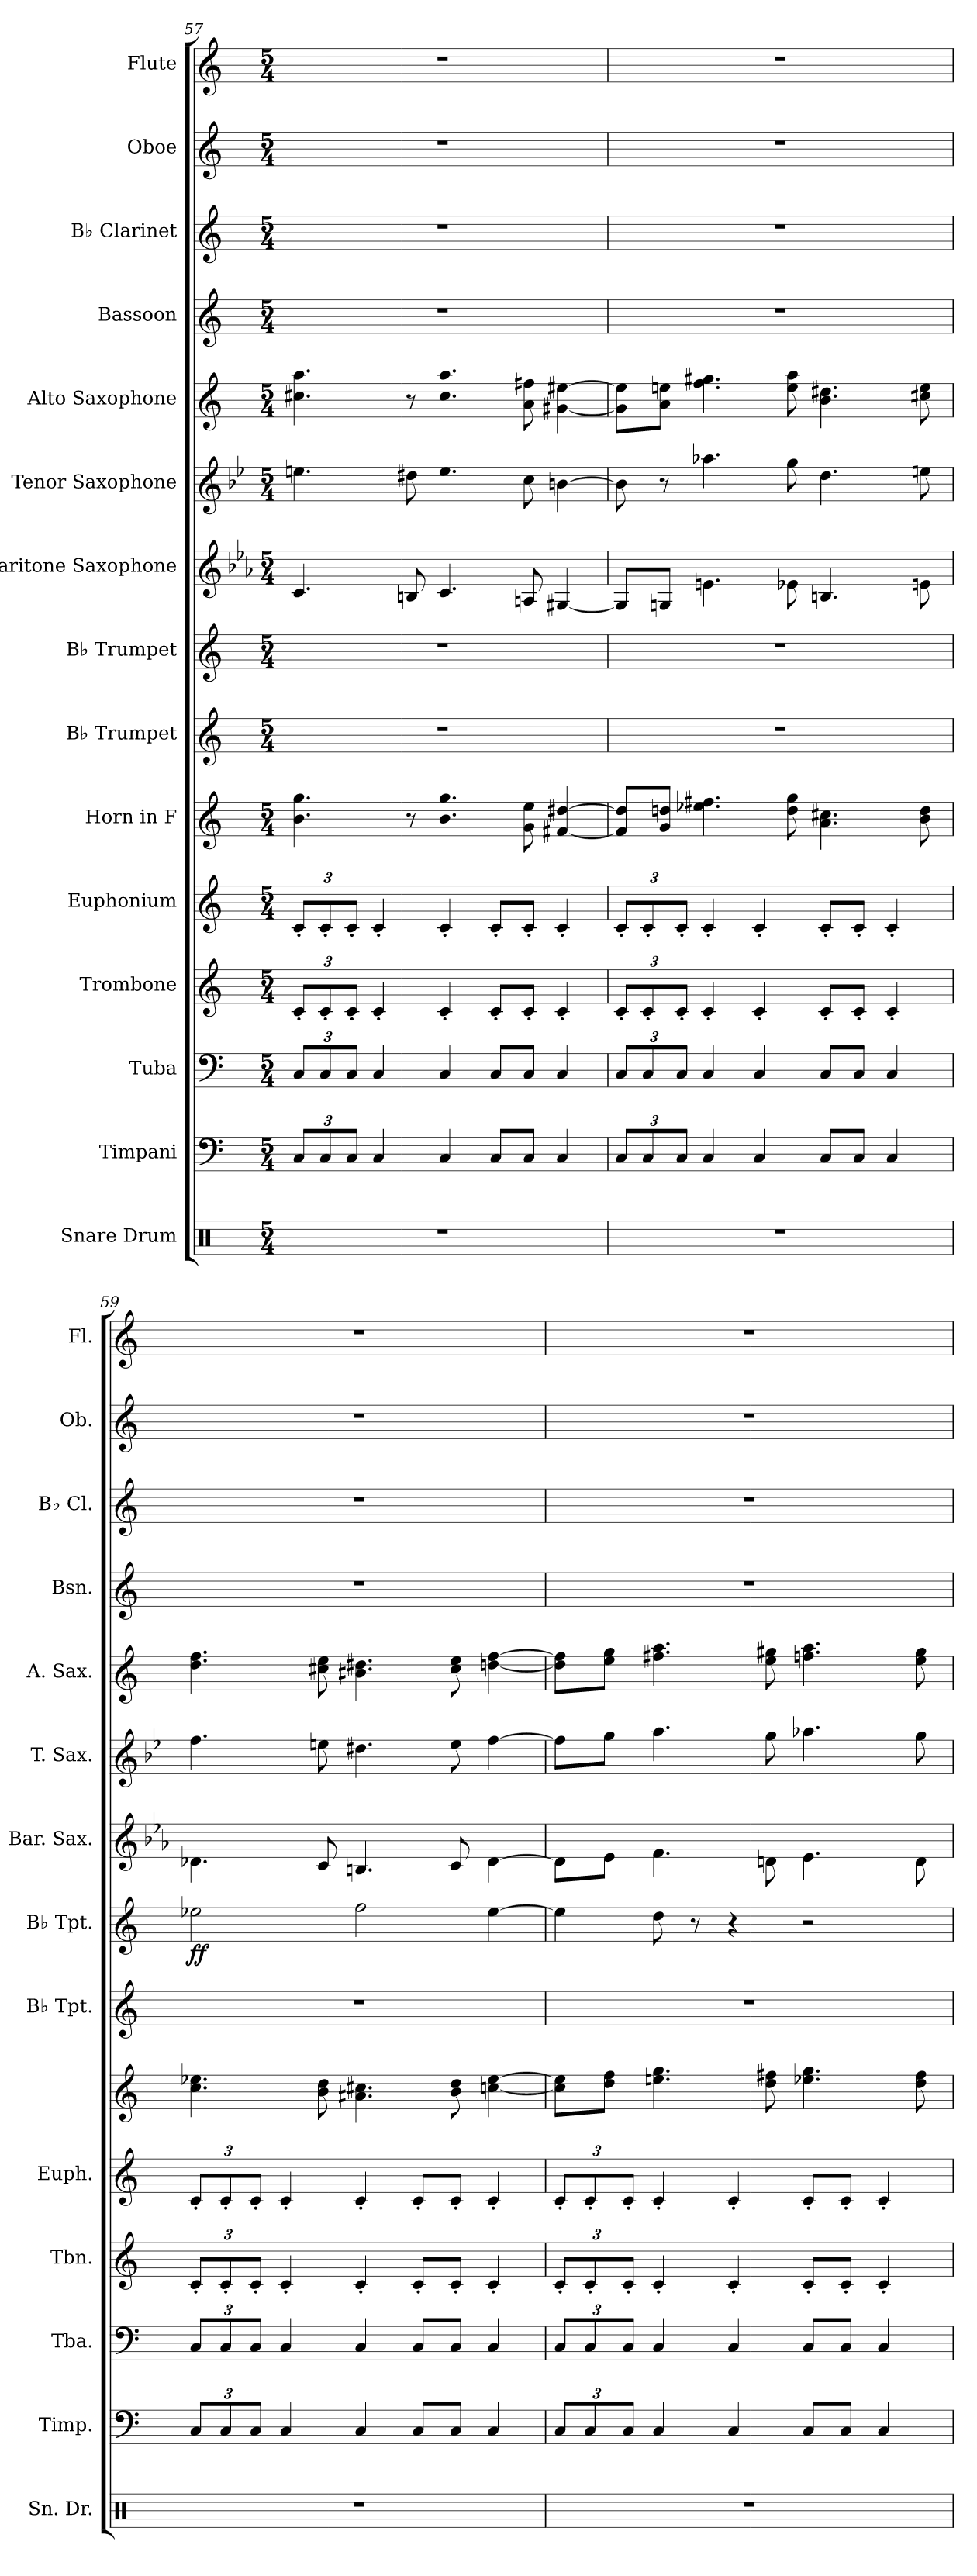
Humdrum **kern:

**kern	**kern	**kern	**kern	**kern	**kern	**kern	**kern	**dynam	**kern	**kern	**kern	**kern	**kern	**kern	**kern
*part15	*part14	*part13	*part12	*part11	*part10	*part9	*part8	*part8	*part7	*part6	*part5	*part4	*part3	*part2	*part1
*staff15	*staff14	*staff13	*staff12	*staff11	*staff10	*staff9	*staff8	*staff8	*staff7	*staff6	*staff5	*staff4	*staff3	*staff2	*staff1
*I"Snare Drum	*I"Timpani	*I"Tuba	*I"Trombone	*I"Euphonium	*I"Horn in F	*I"B♭ Trumpet	*I"B♭ Trumpet	*	*I"Baritone Saxophone	*I"Tenor Saxophone	*I"Alto Saxophone	*I"Bassoon	*I"B♭ Clarinet	*I"Oboe	*I"Flute
*I'Sn. Dr.	*I'Timp.	*I'Tba.	*I'Tbn.	*I'Euph.	*	*I'B♭ Tpt.	*I'B♭ Tpt.	*	*I'Bar. Sax.	*I'T. Sax.	*I'A. Sax.	*I'Bsn.	*I'B♭ Cl.	*I'Ob.	*I'Fl.
!!LO:PB:g=z
*clefX	*clefF4	*clefF4	*clefG2	*clefG2	*clefG2	*clefG2	*clefG2	*	*clefG2	*clefG2	*clefG2	*clefG2	*clefG2	*clefG2	*clefG2
*	*	*	*	*	*ITrd4c7	*ITrd1c2	*ITrd1c2	*	*ITrd12c21	*ITrd8c14	*ITrd5c9	*	*ITrd1c2	*	*
*k[]	*k[]	*k[]	*k[]	*k[]	*k[b-]	*k[b-e-]	*k[b-e-]	*	*k[b-e-a-]	*k[b-e-]	*k[b-e-a-]	*k[]	*k[b-e-]	*k[]	*k[]
*M5/4	*M5/4	*M5/4	*M5/4	*M5/4	*M5/4	*M5/4	*M5/4	*	*M5/4	*M5/4	*M5/4	*M5/4	*M5/4	*M5/4	*M5/4
*	*Xbrackettup	*Xbrackettup	*Xbrackettup	*Xbrackettup	*	*	*	*	*	*	*	*	*	*	*
=57	=57	=57	=57	=57	=57	=57	=57	=57	=57	=57	=57	=57	=57	=57	=57
4%5r	12C/L	12C/L	12c'/L	12c'/L	4.e\ 4.cc\	4%5r	4%5r	.	4.C/	4.en\	4.en\ 4.cc\	4%5r	4%5r	4%5r	4%5r
.	12C/	12C/	12c'/	12c'/	.	.	.	.	.	.	.	.	.	.	.
.	12C/J	12C/J	12c'/J	12c'/J	.	.	.	.	.	.	.	.	.	.	.
.	4C/	4C/	4c'/	4c'/	.	.	.	.	.	.	.	.	.	.	.
.	.	.	.	.	8r	.	.	.	8BBn/	8d#X\	8r	.	.	.	.
.	4C/	4C/	4c'/	4c'/	4.e\ 4.cc\	.	.	.	4.C/	4.e\	4.e\ 4.cc\	.	.	.	.
.	8C/L	8C/L	8c'/L	8c'/L	.	.	.	.	.	.	.	.	.	.	.
.	8C/J	8C/J	8c'/J	8c'/J	8c\ 8a\	.	.	.	8AAn/	8c\	8c\ 8an\	.	.	.	.
.	4C/	4C/	4c'/	4c'/	[4Bn/ [4g#X/	.	.	.	[4GG#X/	[4Bn\	[4Bn\ [4g#X\	.	.	.	.
=58	=58	=58	=58	=58	=58	=58	=58	=58	=58	=58	=58	=58	=58	=58	=58
4%5r	12C/L	12C/L	12c'/L	12c'/L	8B/] 8g#/]L	4%5r	4%5r	.	8GG#/L]	8B\]	8B\] 8g#\]L	4%5r	4%5r	4%5r	4%5r
.	12C/	12C/	12c'/	12c'/	.	.	.	.	.	.	.	.	.	.	.
.	.	.	.	.	8c/ 8gn/J	.	.	.	8GGn/J	8r	8c\ 8gn\J	.	.	.	.
.	12C/J	12C/J	12c'/J	12c'/J	.	.	.	.	.	.	.	.	.	.	.
.	4C/	4C/	4c'/	4c'/	4.a-X\ 4.bn\	.	.	.	4.En\	4.a-X\	4.a-\ 4.bn\	.	.	.	.
.	4C/	4C/	4c'/	4c'/	.	.	.	.	.	.	.	.	.	.	.
.	.	.	.	.	8g\ 8cc\	.	.	.	8E-X\	8g\	8g\ 8cc\	.	.	.	.
.	8C/L	8C/L	8c'/L	8c'/L	4.d\ 4.f#X\	.	.	.	4.BBn/	4.d\	4.d\ 4.f#X\	.	.	.	.
.	8C/J	8C/J	8c'/J	8c'/J	.	.	.	.	.	.	.	.	.	.	.
.	4C/	4C/	4c'/	4c'/	.	.	.	.	.	.	.	.	.	.	.
.	.	.	.	.	8e\ 8g\	.	.	.	8En\	8en\	8en\ 8g\	.	.	.	.
=59	=59	=59	=59	=59	=59	=59	=59	=59	=59	=59	=59	=59	=59	=59	=59
!	!	!	!	!	!	!	!	!LO:DY:b	!	!	!	!	!	!	!
4%5r	12C/L	12C/L	12c'/L	12c'/L	4.f\ 4.a-X\	4%5r	2dd-X\	ff	4.D-X\	4.f\	4.f\ 4.a-\	4%5r	4%5r	4%5r	4%5r
.	12C/	12C/	12c'/	12c'/	.	.	.	.	.	.	.	.	.	.	.
.	12C/J	12C/J	12c'/J	12c'/J	.	.	.	.	.	.	.	.	.	.	.
.	4C/	4C/	4c'/	4c'/	.	.	.	.	.	.	.	.	.	.	.
.	.	.	.	.	8e\ 8g\	.	.	.	8C/	8en\	8en\ 8g\	.	.	.	.
.	4C/	4C/	4c'/	4c'/	4.d#X\ 4.f#X\	.	2ee-\	.	4.BBn/	4.d#X\	4.d#X\ 4.f#X\	.	.	.	.
.	8C/L	8C/L	8c'/L	8c'/L	.	.	.	.	.	.	.	.	.	.	.
.	8C/J	8C/J	8c'/J	8c'/J	8e\ 8g\	.	.	.	8C/	8e\	8e\ 8g\	.	.	.	.
.	4C/	4C/	4c'/	4c'/	[4fn\ [4a-\	.	[4dd-\	.	[4D-\	[4f\	[4fn\ [4a-\	.	.	.	.
!!LO:PB:g=z
=60	=60	=60	=60	=60	=60	=60	=60	=60	=60	=60	=60	=60	=60	=60	=60
4%5r	12C/L	12C/L	12c'/L	12c'/L	8f\] 8a-\]L	4%5r	4dd-\]	.	8D-\L]	8f\L]	8f\] 8a-\]L	4%5r	4%5r	4%5r	4%5r
.	12C/	12C/	12c'/	12c'/	.	.	.	.	.	.	.	.	.	.	.
.	.	.	.	.	8g\ 8b-\J	.	.	.	8E-\J	8g\J	8g\ 8b-\J	.	.	.	.
.	12C/J	12C/J	12c'/J	12c'/J	.	.	.	.	.	.	.	.	.	.	.
.	4C/	4C/	4c'/	4c'/	4.an\ 4.cc\	.	8cc\	.	4.F\	4.a\	4.an\ 4.cc\	.	.	.	.
.	.	.	.	.	.	.	8r	.	.	.	.	.	.	.	.
.	4C/	4C/	4c'/	4c'/	.	.	4r	.	.	.	.	.	.	.	.
.	.	.	.	.	8g\ 8bn\	.	.	.	8Dn\	8g\	8g\ 8bn\	.	.	.	.
.	8C/L	8C/L	8c'/L	8c'/L	4.a-X\ 4.cc\	.	2r	.	4.E-\	4.a-X\	4.a-X\ 4.cc\	.	.	.	.
.	8C/J	8C/J	8c'/J	8c'/J	.	.	.	.	.	.	.	.	.	.	.
.	4C/	4C/	4c'/	4c'/	.	.	.	.	.	.	.	.	.	.	.
.	.	.	.	.	8g\ 8b\	.	.	.	8D\	8g\	8g\ 8b\	.	.	.	.
=	=	=	=	=	=	=	=	=	=	=	=	=	=	=	=
*-	*-	*-	*-	*-	*-	*-	*-	*-	*-	*-	*-	*-	*-	*-	*-
